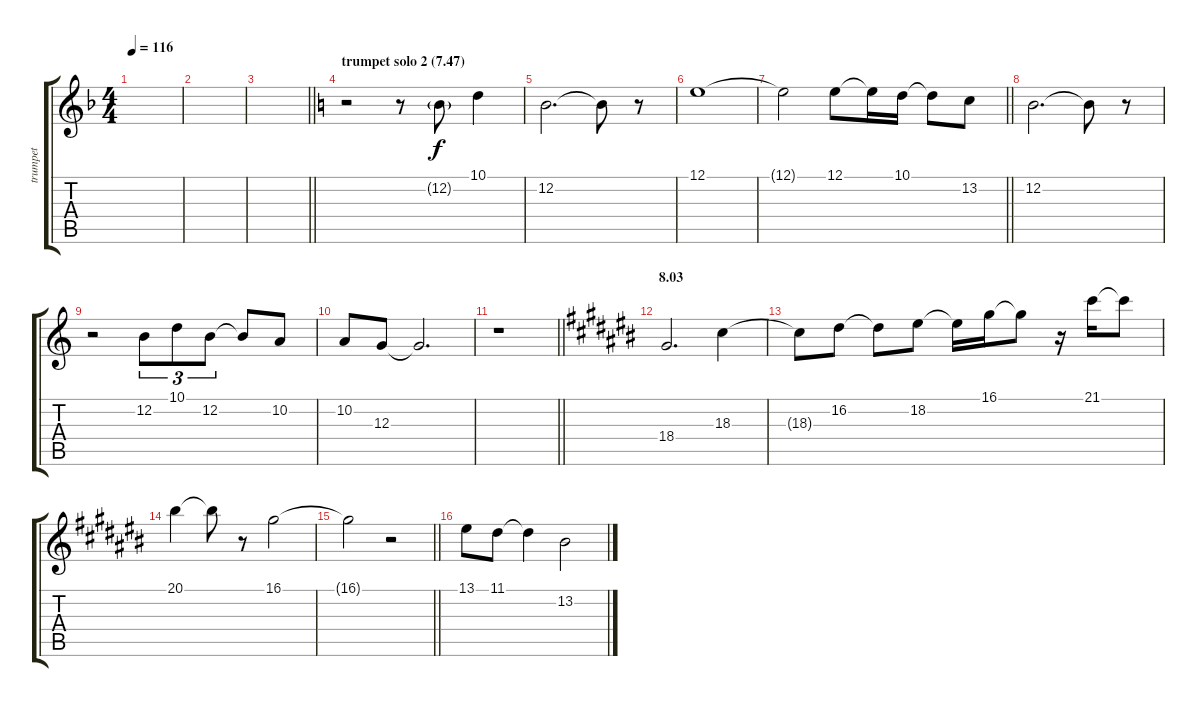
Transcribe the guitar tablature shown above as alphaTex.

\track ("trumpet" "trumpet") {instrument trumpet}
\staff {score tabs}
\tuning (E4 B3 G3 D3 A2 E2) {hide}
\ts (4 4)
\tempo 116
\clef g2
\ks f
|
|
\barLineRight lightlight
|
\section ("" "trumpet solo 2 (7.47)")
\ks c
r.2 r.8 12.2{g}.8 10.1.4 |
12.2.2{d} 12.2{t}.8 r.8 |
12.1.1 |
\barLineRight lightlight
12.1{t}.2 12.1.8 12.1{t}.16 10.1.16 10.1{t}.8 13.2.8 |
12.2.2{d} 12.2{t}.8 r.8 |
r.2 12.2.8{tu (3 2)} 10.1.8{tu (3 2)} 12.2.8{tu (3 2)} 12.2{t}.8 10.2.8 |
10.2.8 12.3.8 12.3{t}.2{d} |
\barLineRight lightlight
r.1 |
\section ("" "8.03")
\ks c#
18.4.2{d} 18.3.4 |
18.3{t}.8 16.2.8 16.2{t}.8 18.2.8 18.2{t}.16 16.1.16 16.1{t}.8 r.16 21.1.16 21.1{t}.8 |
20.1.4 20.1{t}.8 r.8 16.1.2 |
\barLineRight lightlight
16.1{t}.2 r.2 |
13.1.8 11.1.8 11.1{t}.4 13.2.2
